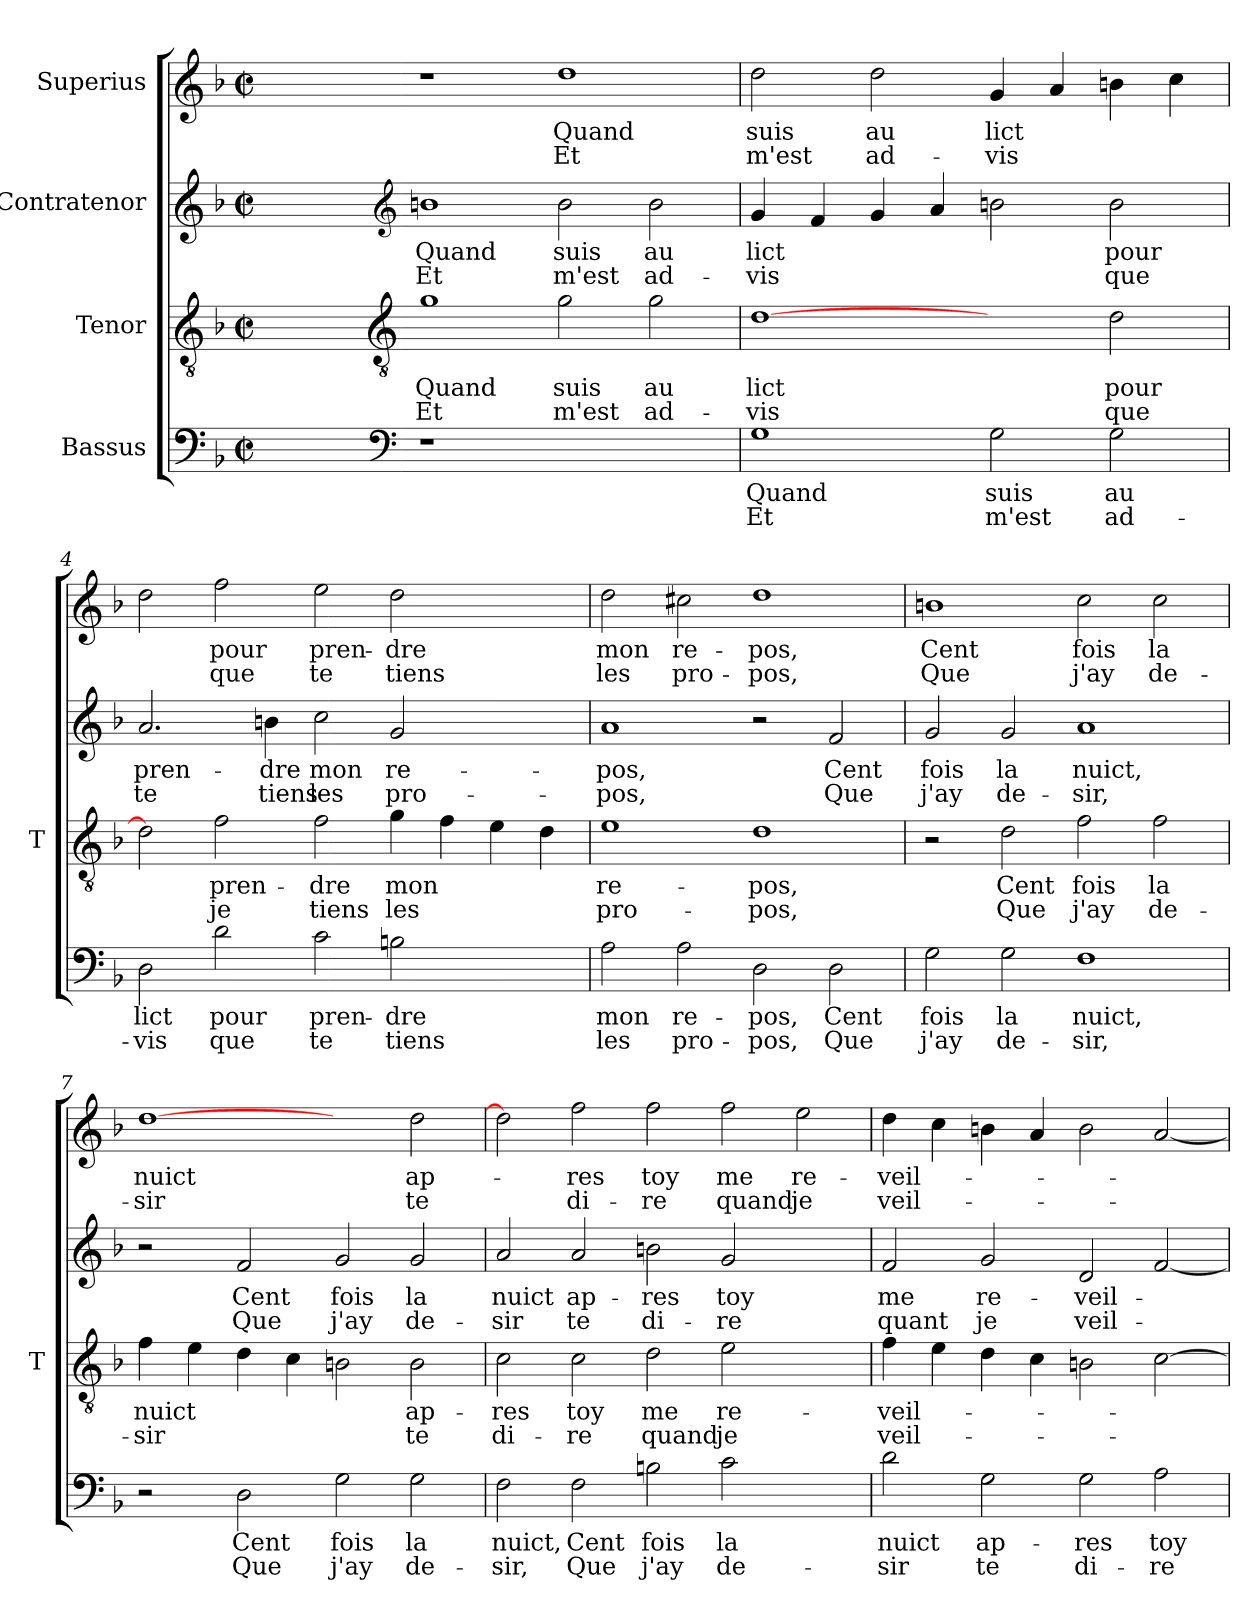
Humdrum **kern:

**kern	**text	**text	**kern	**text	**text	**kern	**text	**text	**kern	**text	**text
*part4	*part4	*part4	*part3	*part3	*part3	*part2	*part2	*part2	*part1	*part1	*part1
*staff4	*staff4	*staff4	*staff3	*staff3	*staff3	*staff2	*staff2	*staff2	*staff1	*staff1	*staff1
*I"Bassus	*	*	*I"Tenor	*	*	*I"Contratenor	*	*	*I"Superius	*	*
*	*	*	*I'T	*	*	*	*	*	*	*	*
*clefF4	*	*	*clefGv2	*	*	*clefG2	*	*	*clefG2	*	*
*k[b-]	*	*	*k[b-]	*	*	*k[b-]	*	*	*k[b-]	*	*
*F:	*	*	*F:	*	*	*F:	*	*	*F:	*	*
*M2/2	*	*	*M2/2	*	*	*M2/2	*	*	*M2/2	*	*
*met(c|)	*	*	*met(c|)	*	*	*met(c|)	*	*	*met(c|)	*	*
=1	=1	=1	=1	=1	=1	=1	=1	=1	=1	=1	=1
1ryy	.	.	1ryy	.	.	1ryy	.	.	1ryy	.	.
*clefF4	*	*	*clefGv2	*	*	*clefG2	*	*	*	*	*
=2-	=2-	=2-	=2-	=2-	=2-	=2-	=2-	=2-	=2-	=2-	=2-
1r	.	.	1g	-Quand	-Et	1bn	-Quand	-Et	1r	.	.
1ryy	.	.	2g	-suis	-m'est	2b	-suis	-m'est	1dd	-Quand	-Et
.	.	.	2g	-au	ad-	2b	-au	ad-	.	.	.
=3	=3	=3	=3	=3	=3	=3	=3	=3	=3	=3	=3
1G	-Quand	-Et	[1d	-lict	-vis	4g	-lict	-vis	2dd	-suis	-m'est
.	.	.	.	.	.	4f	.	.	.	.	.
.	.	.	.	.	.	4g	.	.	2dd	-au	ad-
.	.	.	.	.	.	4a	.	.	.	.	.
2G	-suis	-m'est	2ryy	.	.	2bn	.	.	4g	-lict	-vis
.	.	.	.	.	.	.	.	.	4a	.	.
2G	-au	ad-	2d	-pour	-que	2b	-pour	-que	4b	.	.
.	.	.	.	.	.	.	.	.	4cc	.	.
=4	=4	=4	=4	=4	=4	=4	=4	=4	=4	=4	=4
2D	-lict	-vis	2d]	.	.	2.a	pren-	-te	2dd	.	.
2d	-pour	-que	2f	pren-	-je	.	.	.	2ff	-pour	-que
.	.	.	.	.	.	4bn	-dre	-tiens	.	.	.
2c	pren-	-te	2f	-dre	-tiens	2cc	-mon	-les	2ee	pren-	-te
2Bn	-dre	-tiens	4g	-mon	-les	2g	re-	pro-	2dd	-dre	-tiens
.	.	.	4f	.	.	.	.	.	.	.	.
2ryy	.	.	4e	.	.	2ryy	.	.	2ryy	.	.
.	.	.	4d	.	.	.	.	.	.	.	.
=5	=5	=5	=5	=5	=5	=5	=5	=5	=5	=5	=5
2A	-mon	-les	1e	re-	pro-	1a	-pos,	-pos,	2dd	-mon	-les
2A	re-	pro-	.	.	.	.	.	.	2cc#X	re-	pro-
2D	-pos,	-pos,	1d	-pos,	-pos,	2r	.	.	1dd	-pos,	-pos,
2D	-Cent	-Que	.	.	.	2f	-Cent	-Que	.	.	.
!!LO:LB:g=z
=6	=6	=6	=6	=6	=6	=6	=6	=6	=6	=6	=6
2G	-fois	-j'ay	2r	.	.	2g	-fois	-j'ay	1b	-Cent	-Que
2G	-la	de-	2d	-Cent	-Que	2g	-la	de-	.	.	.
1F	-nuict,	-sir,	2f	-fois	-j'ay	1a	-nuict,	-sir,	2cc	-fois	-j'ay
.	.	.	2f	-la	de-	.	.	.	2cc	-la	de-
=7	=7	=7	=7	=7	=7	=7	=7	=7	=7	=7	=7
2r	.	.	4f	-nuict	-sir	2r	.	.	[1dd	-nuict	-sir
.	.	.	4e	.	.	.	.	.	.	.	.
2D	-Cent	-Que	4d	.	.	2f	-Cent	-Que	.	.	.
.	.	.	4c	.	.	.	.	.	.	.	.
2G	-fois	-j'ay	2Bn	.	.	2g	-fois	-j'ay	2ryy	.	.
2G	-la	de-	2B	ap-	-te	2g	-la	de-	2dd	ap-	-te
=8	=8	=8	=8	=8	=8	=8	=8	=8	=8	=8	=8
2F	-nuict,	-sir,	2c	-res	di-	2a	-nuict	-sir	2dd]	.	.
2F	-Cent	-Que	2c	-toy	-re	2a	ap-	-te	2ff	-res	di-
2Bn	-fois	-j'ay	2d	-me	-quand	2bn	-res	di-	2ff	-toy	-re
2c	-la	de-	2e	re-	-je	2g	-toy	-re	2ff	-me	-quand
2ryy	.	.	2ryy	.	.	2ryy	.	.	2ee	re-	-je
=9	=9	=9	=9	=9	=9	=9	=9	=9	=9	=9	=9
2d	-nuict	-sir	4f	veil-	veil-	2f	-me	-quant	4dd	veil-	veil-
.	.	.	4e	.	.	.	.	.	4cc	.	.
2G	ap-	-te	4d	.	.	2g	re-	-je	4b	.	.
.	.	.	4c	.	.	.	.	.	4a	.	.
2G	-res	di-	2Bn	.	.	2d	veil-	veil-	2b	.	.
2A	-toy	-re	[2c	.	.	[2f	.	.	[2a	.	.
=	=	=	=	=	=	=	=	=	=	=	=
*-	*-	*-	*-	*-	*-	*-	*-	*-	*-	*-	*-
